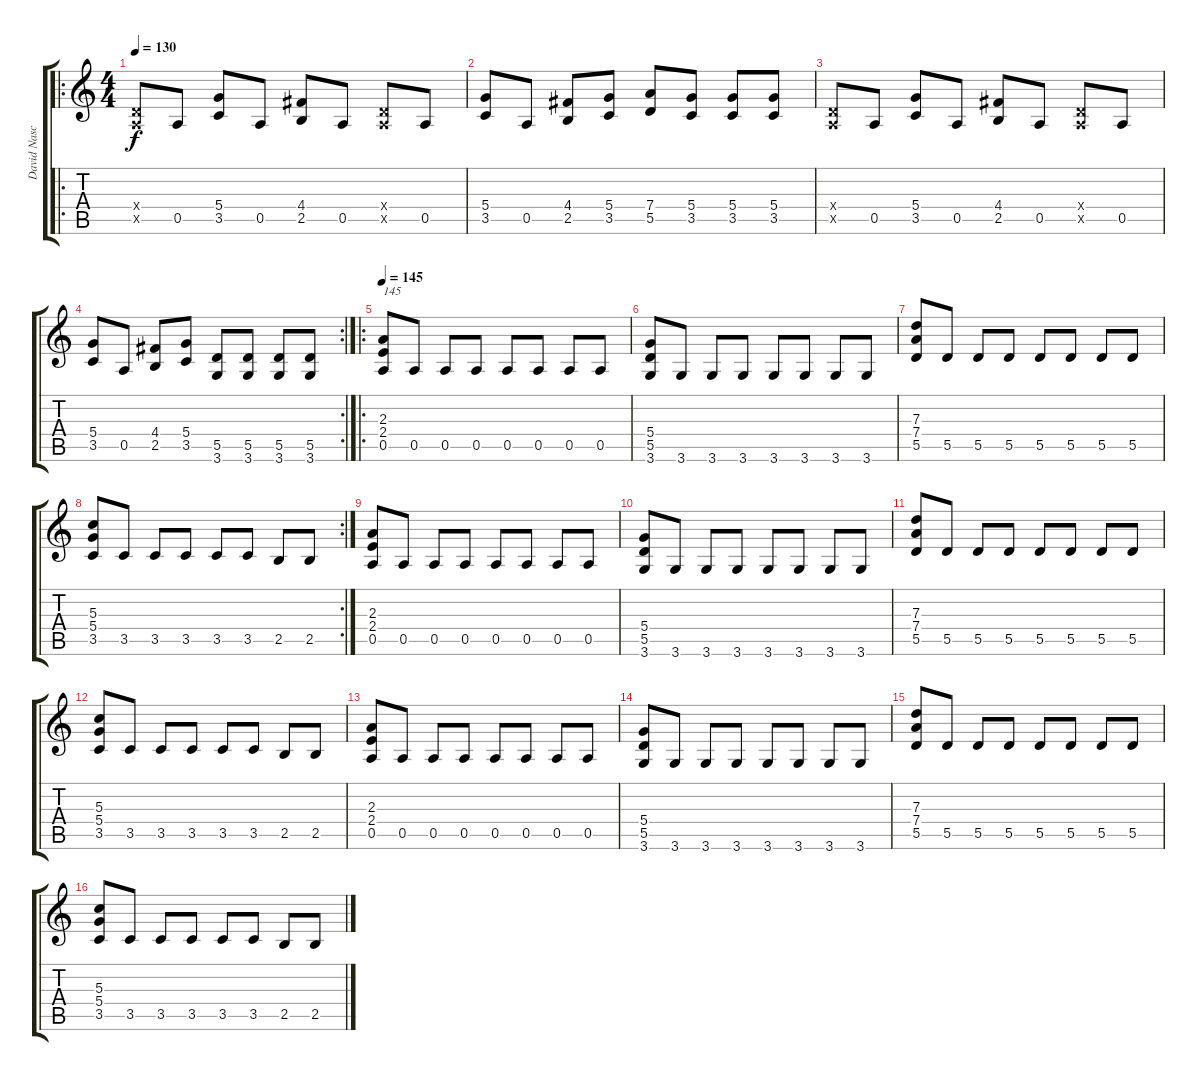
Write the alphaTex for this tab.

\track ("David Nascimento" "David Nasc") {instrument distortionguitar}
\staff {score tabs}
\tuning (E4 B3 G3 D3 A2 E2) {hide}
\ro
\ts (4 4)
\tempo 130
\clef g2
\ks c
(0.4{x} 0.5{x}).8{dy f} 0.5.8 (5.4 3.5).8 0.5.8 (4.4 2.5).8 0.5.8 (0.4{x} 0.5{x}).8 0.5.8 |
(5.4 3.5).8 0.5.8 (4.4 2.5).8 (5.4 3.5).8 (7.4 5.5).8 (5.4 3.5).8 (5.4 3.5).8 (5.4 3.5).8 |
(0.4{x} 0.5{x}).8 0.5.8 (5.4 3.5).8 0.5.8 (4.4 2.5).8 0.5.8 (0.4{x} 0.5{x}).8 0.5.8 |
\rc 2
(5.4 3.5).8 0.5.8 (4.4 2.5).8 (5.4 3.5).8 (5.5 3.6).8 (5.5 3.6).8 (5.5 3.6).8 (5.5 3.6).8 |
\ro
\tempo 145
(2.3 2.4 0.5).8{txt "145"} 0.5.8 0.5.8 0.5.8 0.5.8 0.5.8 0.5.8 0.5.8 |
(5.4 5.5 3.6).8 3.6.8 3.6.8 3.6.8 3.6.8 3.6.8 3.6.8 3.6.8 |
(7.3 7.4 5.5).8 5.5.8 5.5.8 5.5.8 5.5.8 5.5.8 5.5.8 5.5.8 |
\rc 2
(5.3 5.4 3.5).8 3.5.8 3.5.8 3.5.8 3.5.8 3.5.8 2.5.8 2.5.8 |
(2.3 2.4 0.5).8 0.5.8 0.5.8 0.5.8 0.5.8 0.5.8 0.5.8 0.5.8 |
(5.4 5.5 3.6).8 3.6.8 3.6.8 3.6.8 3.6.8 3.6.8 3.6.8 3.6.8 |
(7.3 7.4 5.5).8 5.5.8 5.5.8 5.5.8 5.5.8 5.5.8 5.5.8 5.5.8 |
(5.3 5.4 3.5).8 3.5.8 3.5.8 3.5.8 3.5.8 3.5.8 2.5.8 2.5.8 |
(2.3 2.4 0.5).8 0.5.8 0.5.8 0.5.8 0.5.8 0.5.8 0.5.8 0.5.8 |
(5.4 5.5 3.6).8 3.6.8 3.6.8 3.6.8 3.6.8 3.6.8 3.6.8 3.6.8 |
(7.3 7.4 5.5).8 5.5.8 5.5.8 5.5.8 5.5.8 5.5.8 5.5.8 5.5.8 |
(5.3 5.4 3.5).8 3.5.8 3.5.8 3.5.8 3.5.8 3.5.8 2.5.8 2.5.8
